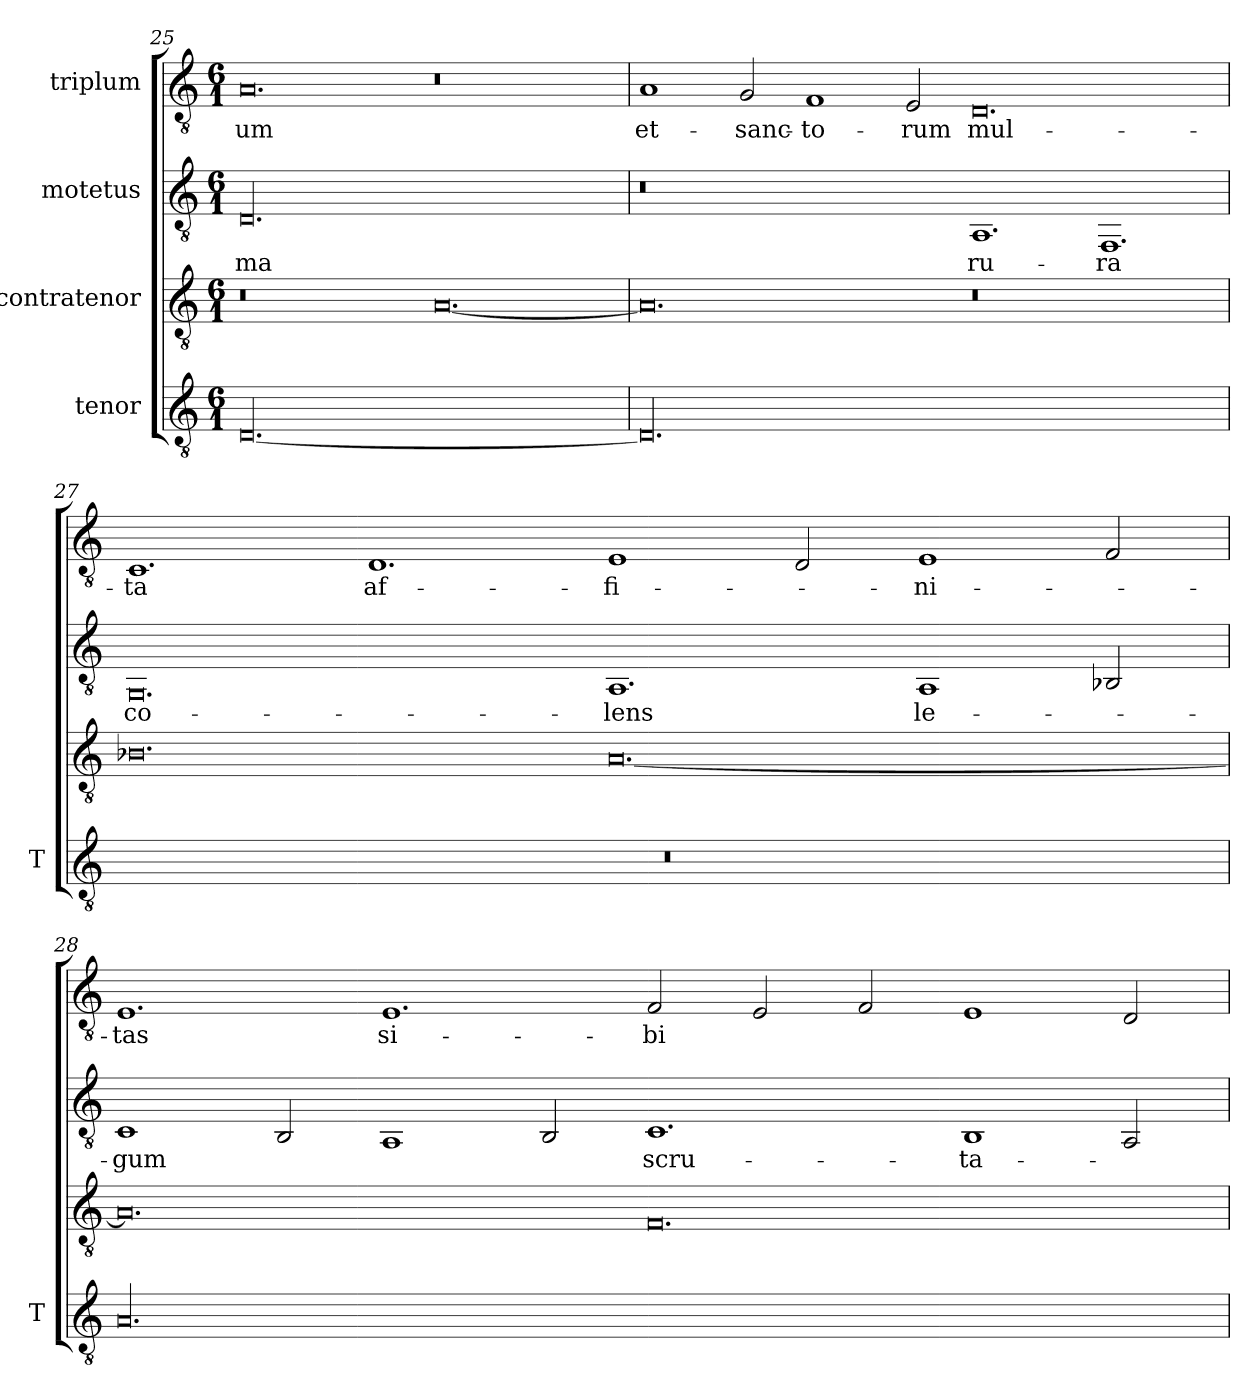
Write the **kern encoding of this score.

**kern	**kern	**kern	**text	**kern	**text
*part4	*part3	*part2	*part2	*part1	*part1
*staff4	*staff3	*staff2	*staff2	*staff1	*staff1
*I"tenor	*I"contratenor	*I"motetus	*	*I"triplum	*
*I'T	*	*	*	*	*
*clefGv2	*clefGv2	*clefGv2	*	*clefGv2	*
*k[]	*k[]	*k[]	*	*k[]	*
*C:	*C:	*C:	*	*C:	*
*M6/1	*M6/1	*M6/1	*	*M6/1	*
=25	=25	=25	=25	=25	=25
[00.D/	0.r	00.D/	-ma	0.A/	-um
.	[0.A/	.	.	0.r	.
=26	=26	=26	=26	=26	=26
00.D/]	0.A/]	0.r	.	1A/	et-
.	.	.	.	2G/	sanc-
.	.	.	.	1F/	-to-
.	.	.	.	2E/	-rum
.	0.r	1.AA/	ru-	0.D/	mul-
.	.	1.FF/	-ra	.	.
=27	=27	=27	=27	=27	=27
00.r	0.B-X\	0.GG/	co-	1.C/	-ta
.	.	.	.	1.D/	af-
.	[0.A/	1.AA/	-lens	1E/	-fi-
.	.	.	.	2D/	.
.	.	1AA/	le-	1E/	-ni-
.	.	2BB-X/	.	2F/	.
=28	=28	=28	=28	=28	=28
00.A/	0.A/]	1C/	-gum	1.E/	-tas
.	.	2BB/	.	.	.
.	.	1AA/	.	1.E/	si-
.	.	2BB/	.	.	.
.	0.F/	1.C/	scru-	2F/	-bi
.	.	.	.	2E/	.
.	.	.	.	2F/	.
.	.	1BB/	-ta-	1E/	.
.	.	2AA/	.	2D/	.
=	=	=	=	=	=
*-	*-	*-	*-	*-	*-
